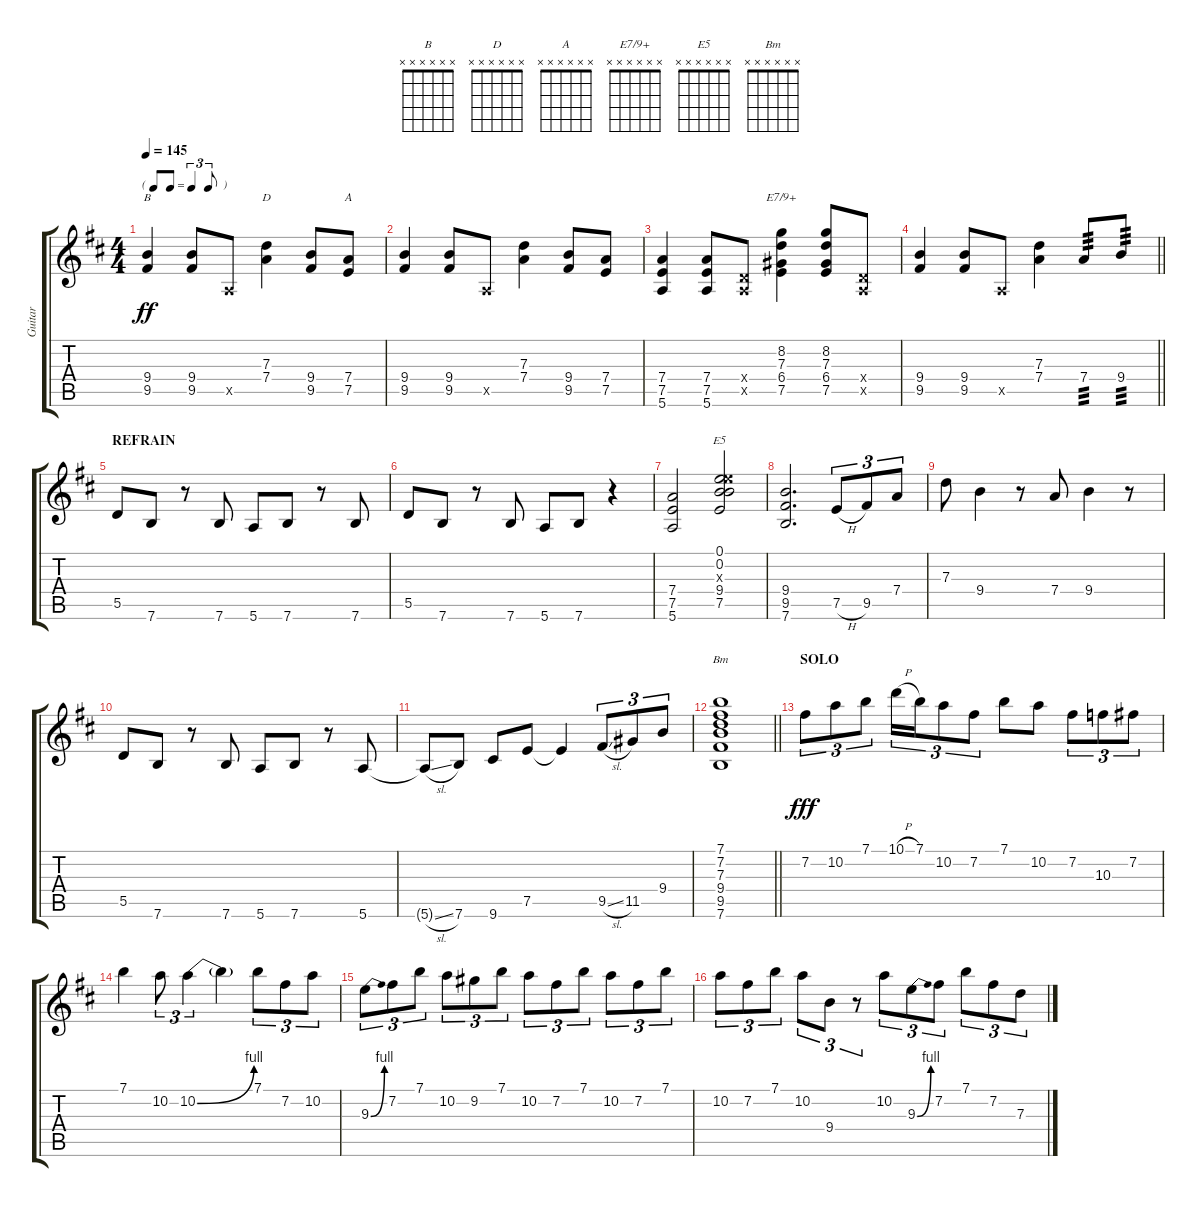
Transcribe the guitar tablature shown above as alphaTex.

\track ("Guitar" "Guitar") {instrument distortionguitar}
\staff {score tabs}
\tuning (E4 B3 G3 D3 A2 E2) {hide}
\chord ("B" x x x x x x)
\chord ("D" x x x x x x)
\chord ("A" x x x x x x)
\chord ("E7/9+" x x x x x x)
\chord ("E5" x x x x x x)
\chord ("Bm" x x x x x x)
\ts (4 4)
\tf triplet8th
\tempo 145
\clef g2
\ks d
(9.4 9.5).4{ch "B" dy ff} (9.4 9.5).8 0.5{x}.8 (7.3 7.4).4{ch "D"} (9.4 9.5).8 (7.4 7.5).8{ch "A"} |
(9.4 9.5).4 (9.4 9.5).8 0.5{x}.8 (7.3 7.4).4 (9.4 9.5).8 (7.4 7.5).8 |
(7.4 7.5 5.6).4 (7.4 7.5 5.6).8 (0.4{x} 0.5{x}).8 (8.2 7.3 6.4 7.5).4{ch "E7/9+"} (8.2 7.3 6.4 7.5).8 (0.4{x} 0.5{x}).8 |
\barLineRight lightlight
(9.4 9.5).4 (9.4 9.5).8 0.5{x}.8 (7.3 7.4).4 7.4.8{tp 3} 9.4.8{tp 3} |
\section ("" "REFRAIN")
5.5.8 7.6.8 r.8 7.6.8 5.6.8 7.6.8 r.8 7.6.8 |
5.5.8 7.6.8 r.8 7.6.8 5.6.8 7.6.8 r.4 |
(7.4 7.5 5.6).2 (0.1 0.2 9.3{x} 9.4 7.5).2{ch "E5"} |
(9.4 9.5 7.6).2{d} 7.5{h}.8{tu (3 2)} 9.5.8{tu (3 2)} 7.4.8{tu (3 2)} |
7.3.8 9.4.4 r.8 7.4.8 9.4.4 r.8 |
5.5.8 7.6.8 r.8 7.6.8 5.6.8 7.6.8 r.8 5.6.8 |
5.6{sl t}.8 7.6.8 9.6.8 7.5.8 7.5{t}.4 9.5{sl}.8{tu (3 2)} 11.5.8{tu (3 2)} 9.4.8{tu (3 2)} |
\barLineRight lightlight
(7.1 7.2 7.3 9.4 9.5 7.6).1{ch "Bm"} |
\section ("" "SOLO")
7.2.8{tu (3 2) dy fff instrument distortionguitar} 10.2.8{tu (3 2)} 7.1.8{tu (3 2)} 10.1{h}.16{tu (3 2)} 7.1.16{tu (3 2)} 10.2.8{tu (3 2)} 7.2.8{tu (3 2)} 7.1.8 10.2.8 7.2.8{tu (3 2)} 10.3.8{tu (3 2)} 7.2.8{tu (3 2)} |
7.1.4 10.2.8{tu (3 2)} 10.2{be (bend 0 0 60 4)}.4{tu (3 2)} 10.2{t}.4 7.1.8{tu (3 2)} 7.2.8{tu (3 2)} 10.2.8{tu (3 2)} |
9.3{be (bend 0 0 60 4)}.8{tu (3 2)} 7.2.8{tu (3 2)} 7.1.8{tu (3 2)} 10.2.8{tu (3 2)} 9.2.8{tu (3 2)} 7.1.8{tu (3 2)} 10.2.8{tu (3 2)} 7.2.8{tu (3 2)} 7.1.8{tu (3 2)} 10.2.8{tu (3 2)} 7.2.8{tu (3 2)} 7.1.8{tu (3 2)} |
10.2.8{tu (3 2)} 7.2.8{tu (3 2)} 7.1.8{tu (3 2)} 10.2.8{tu (3 2)} 9.4.8{tu (3 2)} r.8{tu (3 2)} 10.2.8{tu (3 2)} 9.3{be (bend 0 0 60 4)}.8{tu (3 2)} 7.2.8{tu (3 2)} 7.1.8{tu (3 2)} 7.2.8{tu (3 2)} 7.3.8{tu (3 2)}
